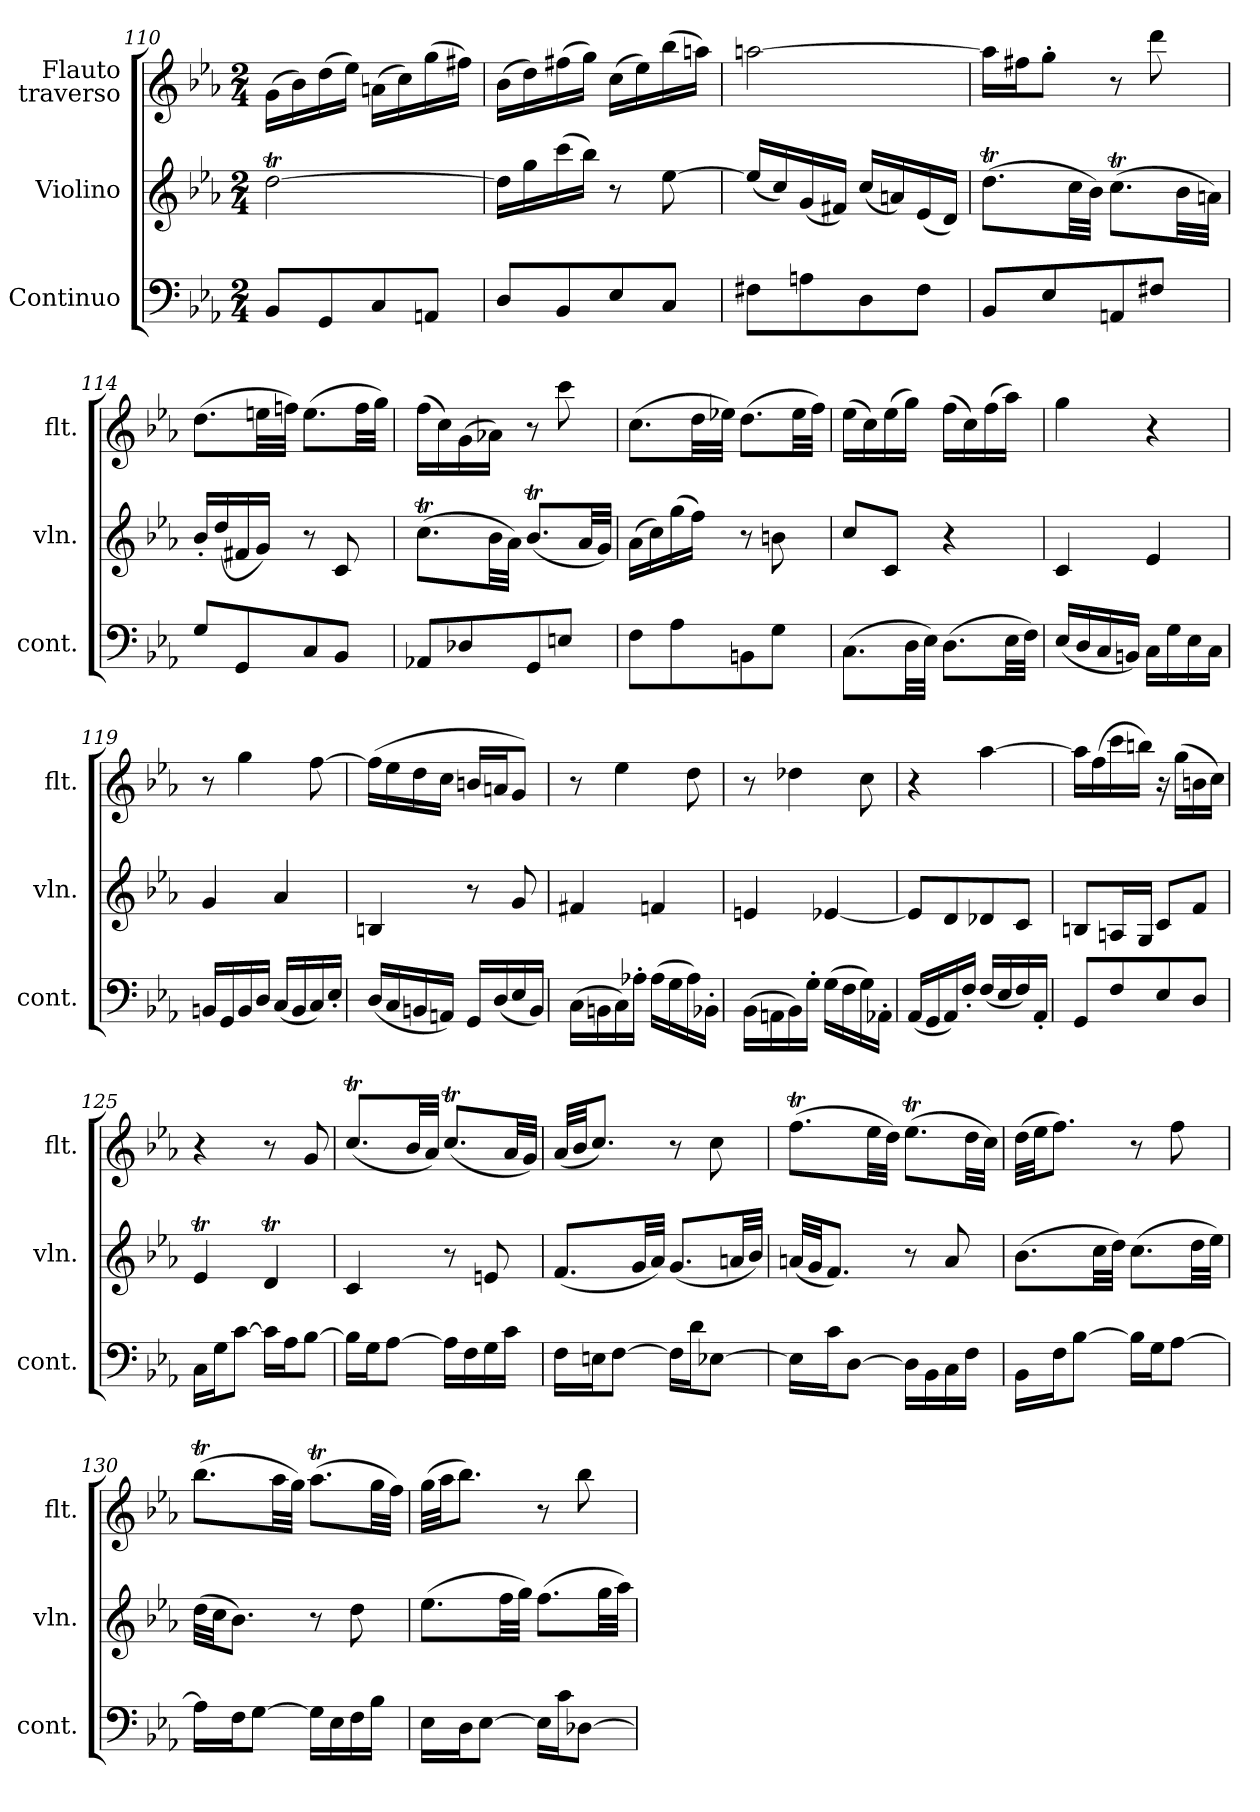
**kern	**kern	**kern
*part3	*part2	*part1
*staff3	*staff2	*staff1
*I"Continuo	*I"Violino	*I"Flauto\ntraverso
*I'cont.	*I'vln.	*I'flt.
*clefF4	*clefG2	*clefG2
*k[b-e-a-]	*k[b-e-a-]	*k[b-e-a-]
*M2/4	*M2/4	*M2/4
=110	=110	=110
8BB-L	[2ddt	(16gLL
.	.	16b-)
8GG	.	(16dd
.	.	16ee-JJ)
8C	.	(16anLL
.	.	16cc)
8AAnJ	.	(16gg
.	.	16ff#XJJ)
=111	=111	=111
8DL	16ddLL]	(16b-LL
.	16gg	16dd)
8BB-	(16ccc	(16ff#X
.	16bb-JJ)	16ggJJ)
8E-	8r	(16ccLL
.	.	16ee-)
8CJ	[8ee-	(16bb-
.	.	16aanJJ)
=112	=112	=112
8F#XL	(16ee-/LL]	[2aan
.	16cc/)	.
8An	(16g/	.
.	16f#X/JJ)	.
8D	(16ccLL	.
.	16an)	.
8F#J	(16e-	.
.	16dJJ)	.
=113	=113	=113
8BB-L	(8.ddtL	16aaLL]
.	.	16ff#XJ
8E-	.	8gg'J
.	32ccLL	.
.	32b-JJJ)	.
8AAn	(8.ccTL	8r
8F#XJ	.	8ddd
.	32b-LL	.
.	32anJJJ)	.
=114	=114	=114
8GL	16b-'LL	(8.ddL
.	(16dd	.
8GG	16f#X	.
.	16gJJ)	32eenLL
.	.	32ffnJJJ)
8C	8r	(8.eeL
8BB-J	8c	.
.	.	32ffLL
.	.	32ggJJJ)
=115	=115	=115
8AA-XL	(8.ccTL	(16ffLL
.	.	16cc)
8D-X	.	(16g
.	32b-LL	16a-XJJ)
.	32a-JJJ)	.
8GG	(8.b-TL	8r
8EnJ	.	8ccc
.	32a-LL	.
.	32gJJJ)	.
=116	=116	=116
8FL	(16a-LL	(8.ccL
.	16cc)	.
8A-	(16gg	.
.	16ffJJ)	32ddLL
.	.	32ee-XJJJ)
8BBn	8r	(8.ddL
8GJ	8bn	.
.	.	32ee-LL
.	.	32ffJJJ)
=117	=117	=117
(8.CL	8ccL	(16ee-LL
.	.	16cc)
.	8cJ	(16ee-
32DLL	.	16ggJJ)
32E-JJJ)	.	.
(8.DL	4r	(16ffLL
.	.	16cc)
.	.	(16ff
32E-LL	.	16aa-JJ)
32FJJJ)	.	.
=118	=118	=118
(16E-LL	4c	4gg
16D	.	.
16C	.	.
16BBnJJ)	.	.
16CLL	4e-	4r
16G	.	.
16E-	.	.
16CJJ	.	.
=119	=119	=119
16BBnLL	4g	8r
16GG	.	.
16BB	.	4gg
16DJJ	.	.
(16CLL	4a-	.
16BB	.	.
16C)	.	[8ff
16E-'JJ	.	.
=120	=120	=120
(16DLL	4Bn	(16ffLL]
16C	.	16ee-
16BBn	.	16dd
16AAnJJ)	.	16ccJJ
16GGLL	8r	16bnLL
(16D	.	16anJ
16E-	8g	8gJ)
16BBJJ)	.	.
=121	=121	=121
(16CLL	4f#X	8r
16BBn	.	.
16C)	.	4ee-
16A-X'JJ	.	.
(16A-LL	4fn	.
16G	.	.
16A-)	.	8dd
16BB-X'JJ	.	.
=122	=122	=122
(16BB-LL	4en	8r
16AAn	.	.
16BB-)	.	4dd-X
16G'JJ	.	.
(16GLL	[4e-X	.
16F	.	.
16G)	.	8cc
16AA-X'JJ	.	.
=123	=123	=123
(16AA-LL	8e-L]	4r
16GG	.	.
16AA-)	8d	.
16F'JJ	.	.
(16FLL	8d-X	[4aa-
16E-	.	.
16F)	8cJ	.
16AA-'JJ	.	.
=124	=124	=124
8GGL	8BnL	16aa-LL]
.	.	(16ff
8F	16AnL	16ccc
.	16GJJ	16bbnJJ)
8E-	8cL	16r
.	.	(16ggLL
8DJ	8fJ	16bn
.	.	16ccJJ)
=125	=125	=125
16CLL	4e-T	4r
16GJ	.	.
[8cJ	.	.
16cLL]	4dt	8r
16A-J	.	.
[8B-J	.	8g
=126	=126	=126
16B-LL]	4c	(8.ccT/L
16GJ	.	.
[8A-J	.	.
.	.	32b-/LL
.	.	32a-/JJJ)
16A-LL]	8r	(8.ccTL
16F	.	.
16G	8en	.
16cJJ	.	32a-LL
.	.	32gJJJ)
=127	=127	=127
16FLL	(8.fL	(32a-/LLL
.	.	32b-/JJ
16EnJ	.	8.cc/J)
[8FJ	.	.
.	32gLL	.
.	32a-JJJ)	.
16FLL]	(8.gL	8r
16dJ	.	.
[8E-XJ	.	8cc
.	32anLL	.
.	32b-JJJ)	.
=128	=128	=128
16E-LL]	(32anLLL	(8.ffTL
.	32gJJ	.
16cJ	8.fJ)	.
[8DJ	.	.
.	.	32ee-LL
.	.	32ddJJJ)
16DLL]	8r	(8.ee-TL
16BB-	.	.
16C	8a	.
16FJJ	.	32ddLL
.	.	32ccJJJ)
=129	=129	=129
16BB-LL	(8.b-L	(32ddLLL
.	.	32ee-JJ
16FJ	.	8.ffJ)
[8B-J	.	.
.	32ccLL	.
.	32ddJJJ)	.
16B-LL]	(8.ccL	8r
16GJ	.	.
[8A-J	.	8ff
.	32ddLL	.
.	32ee-JJJ)	.
=130	=130	=130
16A-LL]	(32ddLLL	(8.bb-TL
.	32ccJJ	.
16FJ	8.b-J)	.
[8GJ	.	.
.	.	32aa-LL
.	.	32ggJJJ)
16GLL]	8r	(8.aa-TL
16E-	.	.
16F	8dd	.
16B-JJ	.	32ggLL
.	.	32ffJJJ)
=131	=131	=131
16E-LL	(8.ee-L	(32ggLLL
.	.	32aa-JJ
16DJ	.	8.bb-J)
[8E-J	.	.
.	32ffLL	.
.	32ggJJJ)	.
16E-LL]	(8.ffL	8r
16cJ	.	.
[8D-XJ	.	8bb-
.	32ggLL	.
.	32aa-JJJ)	.
=	=	=
*-	*-	*-
